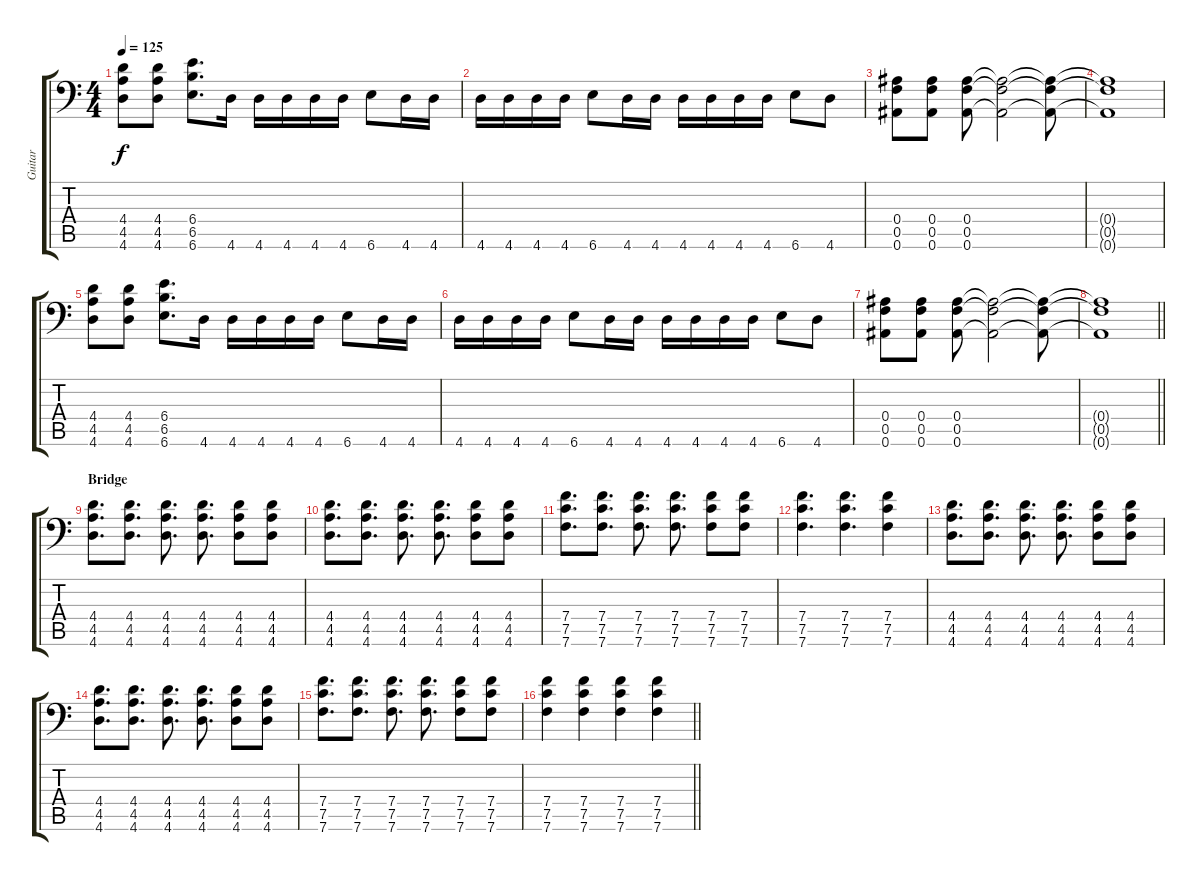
\track ("Guitar" "Guitar") {instrument electricguitarclean}
\staff {score tabs}
\tuning (C4 G3 Eb3 Bb2 F2 Bb1) {hide}
\ts (4 4)
\tempo 125
\clef f4
\ks c
(4.4 4.5 4.6).8{dy f} (4.4 4.5 4.6).8 (6.4 6.5 6.6).8{d} 4.6.16 4.6.16 4.6.16 4.6.16 4.6.16 6.6.8 4.6.16 4.6.16 |
4.6.16 4.6.16 4.6.16 4.6.16 6.6.8 4.6.16 4.6.16 4.6.16 4.6.16 4.6.16 4.6.16 6.6.8 4.6.8 |
(0.4 0.5 0.6).8 (0.4 0.5 0.6).8 (0.4 0.5 0.6).8 (0.4{t} 0.5{t} 0.6{t}).2 (0.4{t} 0.5{t} 0.6{t}).8 |
(0.4{t} 0.5{t} 0.6{t}).1 |
(4.4 4.5 4.6).8 (4.4 4.5 4.6).8 (6.4 6.5 6.6).8{d} 4.6.16 4.6.16 4.6.16 4.6.16 4.6.16 6.6.8 4.6.16 4.6.16 |
4.6.16 4.6.16 4.6.16 4.6.16 6.6.8 4.6.16 4.6.16 4.6.16 4.6.16 4.6.16 4.6.16 6.6.8 4.6.8 |
(0.4 0.5 0.6).8 (0.4 0.5 0.6).8 (0.4 0.5 0.6).8 (0.4{t} 0.5{t} 0.6{t}).2 (0.4{t} 0.5{t} 0.6{t}).8 |
\barLineRight lightlight
(0.4{t} 0.5{t} 0.6{t}).1 |
\section ("" "Bridge")
(4.4 4.5 4.6).8{d} (4.4 4.5 4.6).8{d} (4.4 4.5 4.6).8{d} (4.4 4.5 4.6).8{d} (4.4 4.5 4.6).8 (4.4 4.5 4.6).8 |
(4.4 4.5 4.6).8{d} (4.4 4.5 4.6).8{d} (4.4 4.5 4.6).8{d} (4.4 4.5 4.6).8{d} (4.4 4.5 4.6).8 (4.4 4.5 4.6).8 |
(7.4 7.5 7.6).8{d} (7.4 7.5 7.6).8{d} (7.4 7.5 7.6).8{d} (7.4 7.5 7.6).8{d} (7.4 7.5 7.6).8 (7.4 7.5 7.6).8 |
(7.4 7.5 7.6).4{d} (7.4 7.5 7.6).4{d} (7.4 7.5 7.6).4 |
(4.4 4.5 4.6).8{d} (4.4 4.5 4.6).8{d} (4.4 4.5 4.6).8{d} (4.4 4.5 4.6).8{d} (4.4 4.5 4.6).8 (4.4 4.5 4.6).8 |
(4.4 4.5 4.6).8{d} (4.4 4.5 4.6).8{d} (4.4 4.5 4.6).8{d} (4.4 4.5 4.6).8{d} (4.4 4.5 4.6).8 (4.4 4.5 4.6).8 |
(7.4 7.5 7.6).8{d} (7.4 7.5 7.6).8{d} (7.4 7.5 7.6).8{d} (7.4 7.5 7.6).8{d} (7.4 7.5 7.6).8 (7.4 7.5 7.6).8 |
\barLineRight lightlight
(7.4 7.5 7.6).4 (7.4 7.5 7.6).4 (7.4 7.5 7.6).4 (7.4 7.5 7.6).4
